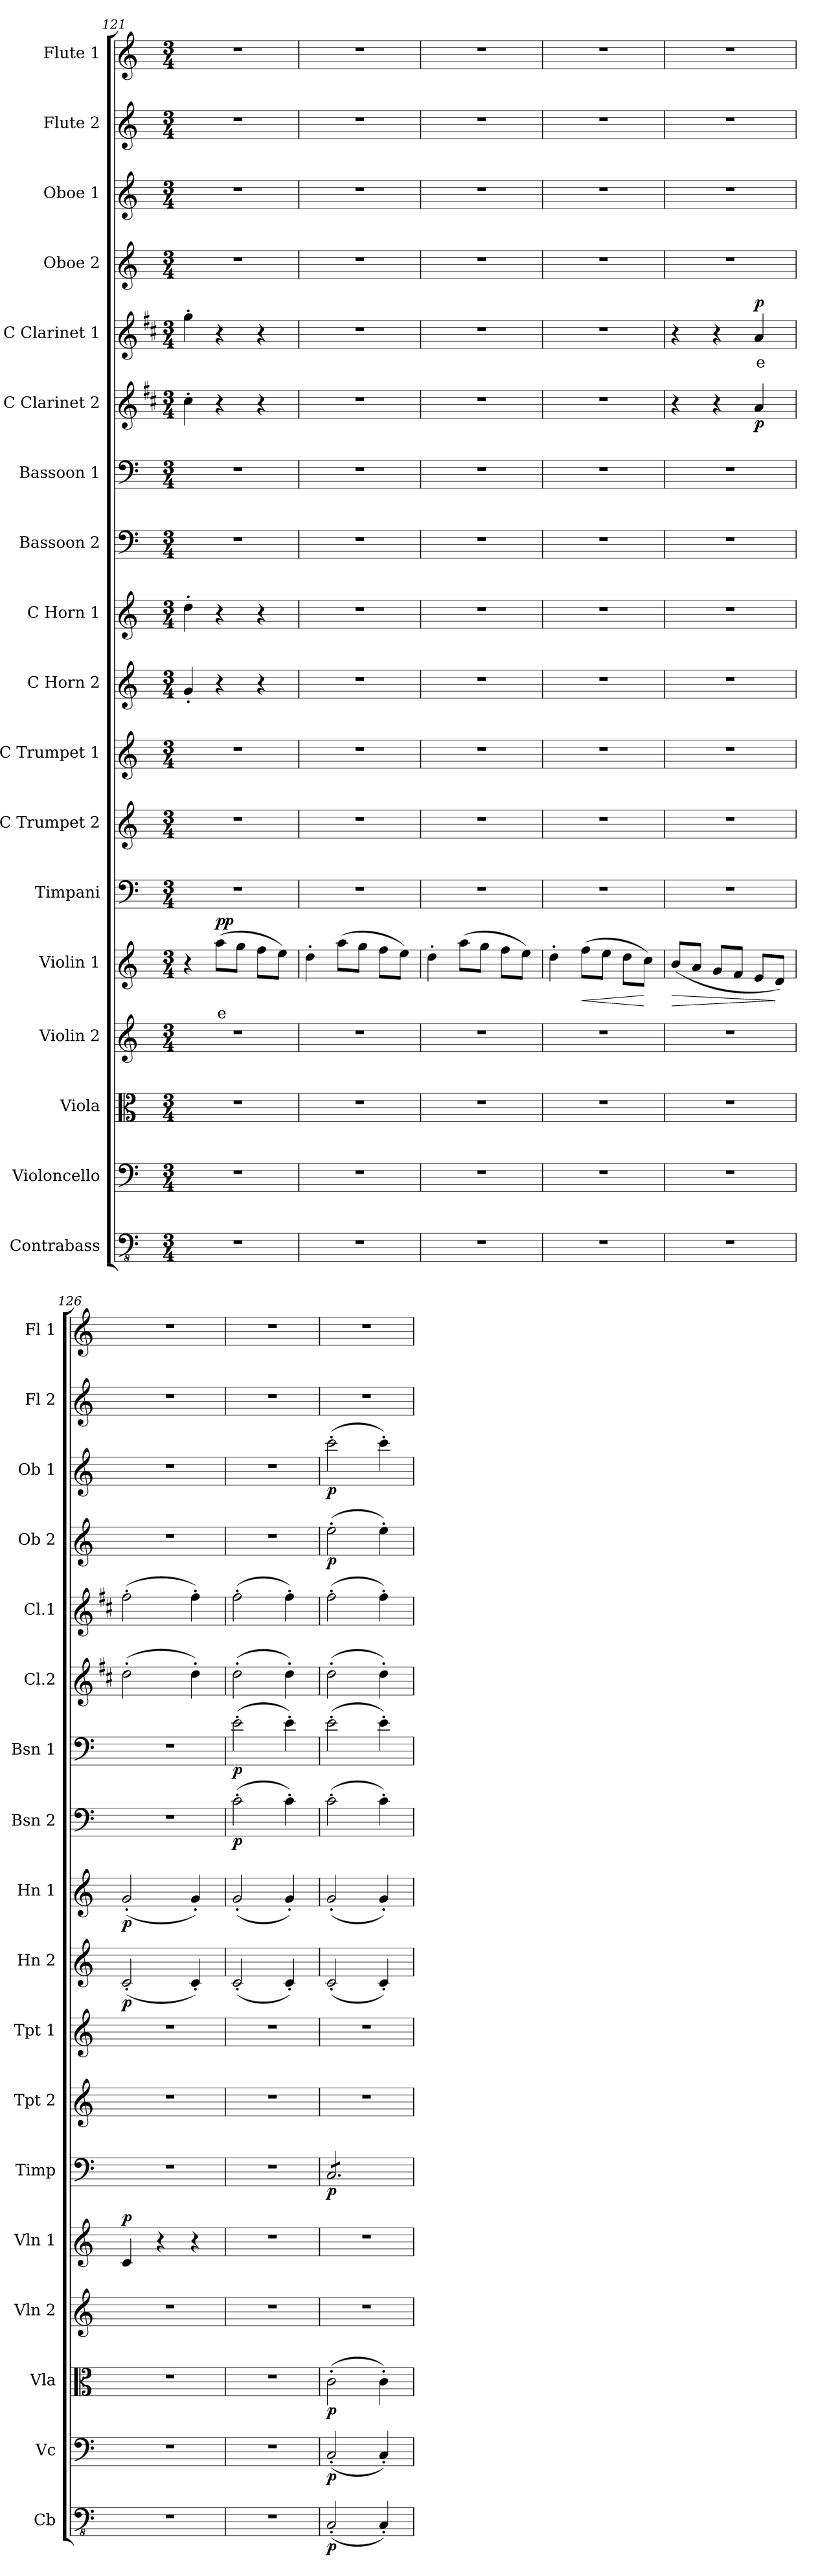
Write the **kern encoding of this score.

**kern	**dynam	**kern	**dynam	**kern	**dynam	**kern	**kern	**text	**dynam	**kern	**dynam	**kern	**kern	**kern	**dynam	**kern	**dynam	**kern	**dynam	**kern	**dynam	**kern	**dynam	**kern	**text	**dynam	**kern	**dynam	**kern	**dynam	**kern	**kern
*part18	*part18	*part17	*part17	*part16	*part16	*part15	*part14	*part14	*part14	*part13	*part13	*part12	*part11	*part10	*part10	*part9	*part9	*part8	*part8	*part7	*part7	*part6	*part6	*part5	*part5	*part5	*part4	*part4	*part3	*part3	*part2	*part1
*staff18	*staff18	*staff17	*staff17	*staff16	*staff16	*staff15	*staff14	*staff14	*staff14	*staff13	*staff13	*staff12	*staff11	*staff10	*staff10	*staff9	*staff9	*staff8	*staff8	*staff7	*staff7	*staff6	*staff6	*staff5	*staff5	*staff5	*staff4	*staff4	*staff3	*staff3	*staff2	*staff1
*I"Contrabass	*	*I"Violoncello	*	*I"Viola	*	*I"Violin 2	*I"Violin 1	*	*	*I"Timpani	*	*I"C Trumpet 2	*I"C Trumpet 1	*I"C Horn 2	*	*I"C Horn 1	*	*I"Bassoon 2	*	*I"Bassoon 1	*	*I"C Clarinet 2	*	*I"C Clarinet 1	*	*	*I"Oboe 2	*	*I"Oboe 1	*	*I"Flute 2	*I"Flute 1
*I'Cb	*	*I'Vc	*	*I'Vla	*	*I'Vln 2	*I'Vln 1	*	*	*I'Timp	*	*I'Tpt 2	*I'Tpt 1	*I'Hn 2	*	*I'Hn 1	*	*I'Bsn 2	*	*I'Bsn 1	*	*I'Cl.2	*	*I'Cl.1	*	*	*I'Ob 2	*	*I'Ob 1	*	*I'Fl 2	*I'Fl 1
*clefFv4	*	*clefF4	*	*clefC3	*	*clefG2	*clefG2	*	*	*clefF4	*	*clefG2	*clefG2	*clefG2	*	*clefG2	*	*clefF4	*	*clefF4	*	*clefG2	*	*clefG2	*	*	*clefG2	*	*clefG2	*	*clefG2	*clefG2
*	*	*	*	*	*	*	*	*	*	*	*	*	*	*ITrd7c12	*	*ITrd7c12	*	*	*	*	*	*ITrd1c2	*	*ITrd1c2	*	*	*	*	*	*	*	*
*k[]	*	*k[]	*	*k[]	*	*k[]	*k[]	*	*	*k[]	*	*k[]	*k[]	*k[]	*	*k[]	*	*k[]	*	*k[]	*	*k[]	*	*k[]	*	*	*k[]	*	*k[]	*	*k[]	*k[]
*M3/4	*	*M3/4	*	*M3/4	*	*M3/4	*M3/4	*	*	*M3/4	*	*M3/4	*M3/4	*M3/4	*	*M3/4	*	*M3/4	*	*M3/4	*	*M3/4	*	*M3/4	*	*	*M3/4	*	*M3/4	*	*M3/4	*M3/4
=121	=121	=121	=121	=121	=121	=121	=121	=121	=121	=121	=121	=121	=121	=121	=121	=121	=121	=121	=121	=121	=121	=121	=121	=121	=121	=121	=121	=121	=121	=121	=121	=121
2.r	.	2.r	.	2.r	.	2.r	4r	.	.	2.r	.	2.r	2.r	4G'/	.	4d'\	.	2.r	.	2.r	.	4b'\	.	4ff'\	.	.	2.r	.	2.r	.	2.r	2.r
!	!	!	!	!	!	!	!	!LO:LY:b:color=#FF0000	!LO:DY:b	!	!	!	!	!	!	!	!	!	!	!	!	!	!	!	!	!	!	!	!	!	!	!
.	.	.	.	.	.	.	(>8aa\L	e	pp	.	.	.	.	4r	.	4r	.	.	.	.	.	4r	.	4r	.	.	.	.	.	.	.	.
.	.	.	.	.	.	.	8gg\J	.	.	.	.	.	.	.	.	.	.	.	.	.	.	.	.	.	.	.	.	.	.	.	.	.
.	.	.	.	.	.	.	8ff\L	.	.	.	.	.	.	4r	.	4r	.	.	.	.	.	4r	.	4r	.	.	.	.	.	.	.	.
.	.	.	.	.	.	.	8ee\J)	.	.	.	.	.	.	.	.	.	.	.	.	.	.	.	.	.	.	.	.	.	.	.	.	.
=122	=122	=122	=122	=122	=122	=122	=122	=122	=122	=122	=122	=122	=122	=122	=122	=122	=122	=122	=122	=122	=122	=122	=122	=122	=122	=122	=122	=122	=122	=122	=122	=122
2.r	.	2.r	.	2.r	.	2.r	4dd'\	.	.	2.r	.	2.r	2.r	2.r	.	2.r	.	2.r	.	2.r	.	2.r	.	2.r	.	.	2.r	.	2.r	.	2.r	2.r
.	.	.	.	.	.	.	(>8aa\L	.	.	.	.	.	.	.	.	.	.	.	.	.	.	.	.	.	.	.	.	.	.	.	.	.
.	.	.	.	.	.	.	8gg\J	.	.	.	.	.	.	.	.	.	.	.	.	.	.	.	.	.	.	.	.	.	.	.	.	.
.	.	.	.	.	.	.	8ff\L	.	.	.	.	.	.	.	.	.	.	.	.	.	.	.	.	.	.	.	.	.	.	.	.	.
.	.	.	.	.	.	.	8ee\J)	.	.	.	.	.	.	.	.	.	.	.	.	.	.	.	.	.	.	.	.	.	.	.	.	.
=123	=123	=123	=123	=123	=123	=123	=123	=123	=123	=123	=123	=123	=123	=123	=123	=123	=123	=123	=123	=123	=123	=123	=123	=123	=123	=123	=123	=123	=123	=123	=123	=123
2.r	.	2.r	.	2.r	.	2.r	4dd'\	.	.	2.r	.	2.r	2.r	2.r	.	2.r	.	2.r	.	2.r	.	2.r	.	2.r	.	.	2.r	.	2.r	.	2.r	2.r
.	.	.	.	.	.	.	(>8aa\L	.	.	.	.	.	.	.	.	.	.	.	.	.	.	.	.	.	.	.	.	.	.	.	.	.
.	.	.	.	.	.	.	8gg\J	.	.	.	.	.	.	.	.	.	.	.	.	.	.	.	.	.	.	.	.	.	.	.	.	.
.	.	.	.	.	.	.	8ff\L	.	.	.	.	.	.	.	.	.	.	.	.	.	.	.	.	.	.	.	.	.	.	.	.	.
.	.	.	.	.	.	.	8ee\J)	.	.	.	.	.	.	.	.	.	.	.	.	.	.	.	.	.	.	.	.	.	.	.	.	.
=124	=124	=124	=124	=124	=124	=124	=124	=124	=124	=124	=124	=124	=124	=124	=124	=124	=124	=124	=124	=124	=124	=124	=124	=124	=124	=124	=124	=124	=124	=124	=124	=124
2.r	.	2.r	.	2.r	.	2.r	4dd'\	.	.	2.r	.	2.r	2.r	2.r	.	2.r	.	2.r	.	2.r	.	2.r	.	2.r	.	.	2.r	.	2.r	.	2.r	2.r
!	!	!	!	!	!	!	!	!	!LO:HP:b	!	!	!	!	!	!	!	!	!	!	!	!	!	!	!	!	!	!	!	!	!	!	!
.	.	.	.	.	.	.	(>8ff\L	.	<	.	.	.	.	.	.	.	.	.	.	.	.	.	.	.	.	.	.	.	.	.	.	.
.	.	.	.	.	.	.	8ee\J	.	.	.	.	.	.	.	.	.	.	.	.	.	.	.	.	.	.	.	.	.	.	.	.	.
.	.	.	.	.	.	.	8dd\L	.	.	.	.	.	.	.	.	.	.	.	.	.	.	.	.	.	.	.	.	.	.	.	.	.
.	.	.	.	.	.	.	8cc\J)	.	[	.	.	.	.	.	.	.	.	.	.	.	.	.	.	.	.	.	.	.	.	.	.	.
=125	=125	=125	=125	=125	=125	=125	=125	=125	=125	=125	=125	=125	=125	=125	=125	=125	=125	=125	=125	=125	=125	=125	=125	=125	=125	=125	=125	=125	=125	=125	=125	=125
!	!	!	!	!	!	!	!	!	!LO:HP:b	!	!	!	!	!	!	!	!	!	!	!	!	!	!	!	!	!	!	!	!	!	!	!
2.r	.	2.r	.	2.r	.	2.r	(<8b/L	.	>	2.r	.	2.r	2.r	2.r	.	2.r	.	2.r	.	2.r	.	4r	.	4r	.	.	2.r	.	2.r	.	2.r	2.r
.	.	.	.	.	.	.	8a/J	.	.	.	.	.	.	.	.	.	.	.	.	.	.	.	.	.	.	.	.	.	.	.	.	.
.	.	.	.	.	.	.	8g/L	.	.	.	.	.	.	.	.	.	.	.	.	.	.	4r	.	4r	.	.	.	.	.	.	.	.
.	.	.	.	.	.	.	8f/J	.	.	.	.	.	.	.	.	.	.	.	.	.	.	.	.	.	.	.	.	.	.	.	.	.
!	!	!	!	!	!	!	!	!	!	!	!	!	!	!	!	!	!	!	!	!	!	!	!LO:DY:b	!	!LO:LY:b:color=#FF0000	!LO:DY:b	!	!	!	!	!	!
.	.	.	.	.	.	.	8e/L	.	.	.	.	.	.	.	.	.	.	.	.	.	.	4g/	p	4g/	e	p	.	.	.	.	.	.
.	.	.	.	.	.	.	8d/J)	.	]	.	.	.	.	.	.	.	.	.	.	.	.	.	.	.	.	.	.	.	.	.	.	.
=126	=126	=126	=126	=126	=126	=126	=126	=126	=126	=126	=126	=126	=126	=126	=126	=126	=126	=126	=126	=126	=126	=126	=126	=126	=126	=126	=126	=126	=126	=126	=126	=126
!	!	!	!	!	!	!	!	!	!LO:DY:b	!	!	!	!	!	!LO:DY:b	!	!LO:DY:b	!	!	!	!	!	!	!	!	!	!	!	!	!	!	!
2.r	.	2.r	.	2.r	.	2.r	4c/	.	p	2.r	.	2.r	2.r	(<2C'/	p	(<2G'/	p	2.r	.	2.r	.	(>2cc'\	.	(>2ee'\	.	.	2.r	.	2.r	.	2.r	2.r
.	.	.	.	.	.	.	4r	.	.	.	.	.	.	.	.	.	.	.	.	.	.	.	.	.	.	.	.	.	.	.	.	.
.	.	.	.	.	.	.	4r	.	.	.	.	.	.	4C'/)	.	4G'/)	.	.	.	.	.	4cc'\)	.	4ee'\)	.	.	.	.	.	.	.	.
!!LO:PB:g=z
=127	=127	=127	=127	=127	=127	=127	=127	=127	=127	=127	=127	=127	=127	=127	=127	=127	=127	=127	=127	=127	=127	=127	=127	=127	=127	=127	=127	=127	=127	=127	=127	=127
!	!	!	!	!	!	!	!	!	!	!	!	!	!	!	!	!	!	!	!LO:DY:b	!	!LO:DY:b	!	!	!	!	!	!	!	!	!	!	!
2.r	.	2.r	.	2.r	.	2.r	2.r	.	.	2.r	.	2.r	2.r	(<2C'/	.	(<2G'/	.	(>2c'\	p	(>2e'\	p	(>2cc'\	.	(>2ee'\	.	.	2.r	.	2.r	.	2.r	2.r
.	.	.	.	.	.	.	.	.	.	.	.	.	.	4C'/)	.	4G'/)	.	4c'\)	.	4e'\)	.	4cc'\)	.	4ee'\)	.	.	.	.	.	.	.	.
=128	=128	=128	=128	=128	=128	=128	=128	=128	=128	=128	=128	=128	=128	=128	=128	=128	=128	=128	=128	=128	=128	=128	=128	=128	=128	=128	=128	=128	=128	=128	=128	=128
!	!LO:DY:b	!	!LO:DY:b	!	!LO:DY:b	!	!	!	!	!	!LO:DY:b	!	!	!	!	!	!	!	!	!	!	!	!	!	!	!	!	!LO:DY:b	!	!LO:DY:b	!	!
*	*	*	*	*	*	*	*	*	*	*tremolo	*	*	*	*	*	*	*	*	*	*	*	*	*	*	*	*	*	*	*	*	*	*
(<2CC'/	p	(<2C'/	p	(>2c'\	p	2.r	2.r	.	.	8C/L	p	2.r	2.r	(<2C'/	.	(<2G'/	.	(>2c'\	.	(>2e'\	.	(>2cc'\	.	(>2ee'\	.	.	(>2ee'\	p	(>2ccc'\	p	2.r	2.r
.	.	.	.	.	.	.	.	.	.	8C/	.	.	.	.	.	.	.	.	.	.	.	.	.	.	.	.	.	.	.	.	.	.
.	.	.	.	.	.	.	.	.	.	8C/	.	.	.	.	.	.	.	.	.	.	.	.	.	.	.	.	.	.	.	.	.	.
.	.	.	.	.	.	.	.	.	.	8C/	.	.	.	.	.	.	.	.	.	.	.	.	.	.	.	.	.	.	.	.	.	.
4CC'/)	.	4C'/)	.	4c'\)	.	.	.	.	.	8C/	.	.	.	4C'/)	.	4G'/)	.	4c'\)	.	4e'\)	.	4cc'\)	.	4ee'\)	.	.	4ee'\)	.	4ccc'\)	.	.	.
.	.	.	.	.	.	.	.	.	.	8C/J	.	.	.	.	.	.	.	.	.	.	.	.	.	.	.	.	.	.	.	.	.	.
*	*	*	*	*	*	*	*	*	*	*Xtremolo	*	*	*	*	*	*	*	*	*	*	*	*	*	*	*	*	*	*	*	*	*	*
=	=	=	=	=	=	=	=	=	=	=	=	=	=	=	=	=	=	=	=	=	=	=	=	=	=	=	=	=	=	=	=	=
*-	*-	*-	*-	*-	*-	*-	*-	*-	*-	*-	*-	*-	*-	*-	*-	*-	*-	*-	*-	*-	*-	*-	*-	*-	*-	*-	*-	*-	*-	*-	*-	*-
